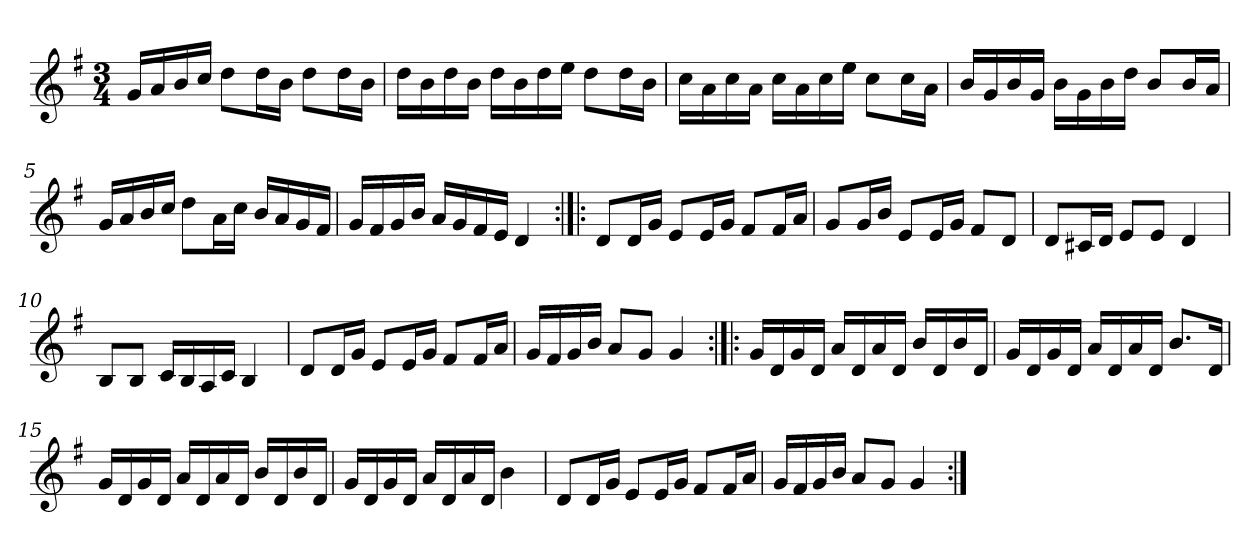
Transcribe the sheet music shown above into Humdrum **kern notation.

**kern
*part1
*staff1
*clefG2
*k[f#]
*G:
*M3/4
=1
16g/LL
16a/
16b/
16cc/JJ
8dd\L
16dd\L
16b\JJ
8dd\L
16dd\L
16b\JJ
=2
16dd\LL
16b\
16dd\
16b\JJ
16dd\LL
16b\
16dd\
16ee\JJ
8dd\L
16dd\L
16b\JJ
=3
16cc\LL
16a\
16cc\
16a\JJ
16cc\LL
16a\
16cc\
16ee\JJ
8cc\L
16cc\L
16a\JJ
=4
16b/LL
16g/
16b/
16g/JJ
16b\LL
16g\
16b\
16dd\JJ
8b/L
16b/L
16a/JJ
!!LO:LB:g=z
=5
16g/LL
16a/
16b/
16cc/JJ
8dd\L
16a\L
16cc\JJ
16b/LL
16a/
16g/
16f#/JJ
=6
16g/LL
16f#/
16g/
16b/JJ
16a/LL
16g/
16f#/
16e/JJ
4d/
=7:|!|:
8d/L
16d/L
16g/JJ
8e/L
16e/L
16g/JJ
8f#/L
16f#/L
16a/JJ
=8
8g/L
16g/L
16b/JJ
8e/L
16e/L
16g/JJ
8f#/L
8d/J
=9
8d/L
16c#X/L
16d/JJ
8e/L
8e/J
4d/
!!LO:LB:g=z
=10
8B/L
8B/J
16c/LL
16B/
16A/
16c/JJ
4B/
=11
8d/L
16d/L
16g/JJ
8e/L
16e/L
16g/JJ
8f#/L
16f#/L
16a/JJ
=12
16g/LL
16f#/
16g/
16b/JJ
8a/L
8g/J
4g/
=13:|!|:
16g/LL
16d/
16g/
16d/JJ
16a/LL
16d/
16a/
16d/JJ
16b/LL
16d/
16b/
16d/JJ
=14
16g/LL
16d/
16g/
16d/JJ
16a/LL
16d/
16a/
16d/JJ
8.b/L
16d/Jk
!!LO:LB:g=z
=15
16g/LL
16d/
16g/
16d/JJ
16a/LL
16d/
16a/
16d/JJ
16b/LL
16d/
16b/
16d/JJ
=16
16g/LL
16d/
16g/
16d/JJ
16a/LL
16d/
16a/
16d/JJ
4b\
=17
8d/L
16d/L
16g/JJ
8e/L
16e/L
16g/JJ
8f#/L
16f#/L
16a/JJ
=18
16g/LL
16f#/
16g/
16b/JJ
8a/L
8g/J
4g/
=:|!
*-
